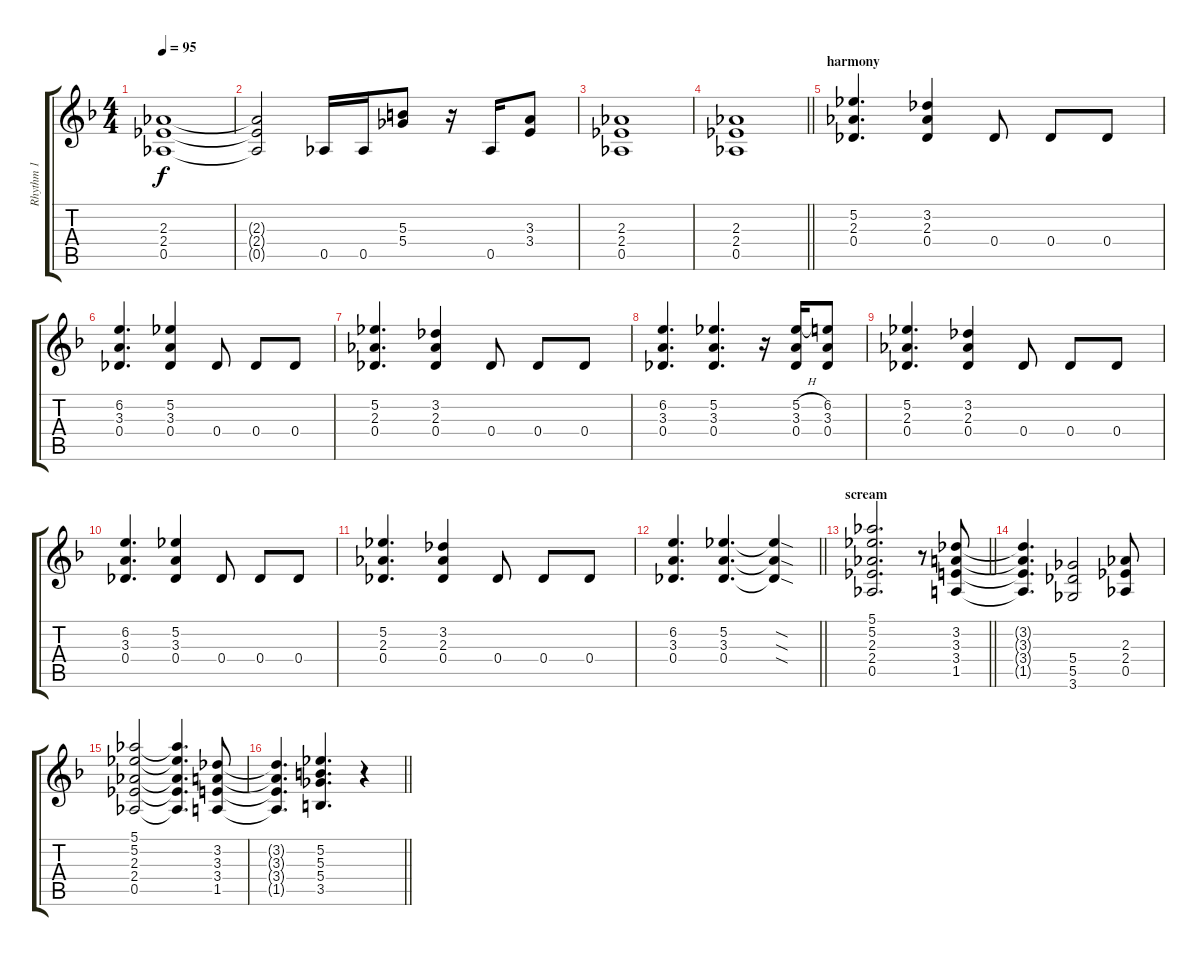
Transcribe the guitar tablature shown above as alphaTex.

\track ("Rhythm 1" "Rhythm 1") {instrument distortionguitar}
\staff {score tabs}
\tuning (Eb4 Bb3 Gb3 Db3 Ab2 Eb2) {hide}
\ts (4 4)
\tempo 95
\clef g2
\ks dminor
(2.3 2.4 0.5).1{dy f} |
(2.3{t} 2.4{t} 0.5{t}).2 0.5.16 0.5.16 (5.3 5.4).8 r.16 0.5.16 (3.3 3.4).8 |
(2.3 2.4 0.5).1 |
\barLineRight lightlight
(2.3 2.4 0.5).1 |
\section ("" "harmony ")
(5.2 2.3 0.4).4{d} (3.2 2.3 0.4).4 0.4.8 0.4.8 0.4.8 |
(6.2 3.3 0.4).4{d} (5.2 3.3 0.4).4 0.4.8 0.4.8 0.4.8 |
(5.2 2.3 0.4).4{d} (3.2 2.3 0.4).4 0.4.8 0.4.8 0.4.8 |
(6.2 3.3 0.4).4{d} (5.2 3.3 0.4).4{d} r.16 (5.2{h} 3.3 0.4).16 (6.2 3.3 0.4).8 |
(5.2 2.3 0.4).4{d} (3.2 2.3 0.4).4 0.4.8 0.4.8 0.4.8 |
(6.2 3.3 0.4).4{d} (5.2 3.3 0.4).4 0.4.8 0.4.8 0.4.8 |
(5.2 2.3 0.4).4{d} (3.2 2.3 0.4).4 0.4.8 0.4.8 0.4.8 |
\barLineRight lightlight
(6.2 3.3 0.4).4{d} (5.2 3.3 0.4).4{d} (5.2{sod t} 3.3{sod t} 0.4{sod t}).4 |
\section ("" "scream")
\barLineRight lightlight
(5.1 5.2 2.3 2.4 0.5).2{d} r.8 (3.2 3.3 3.4 1.5).8 |
(3.2{t} 3.3{t} 3.4{t} 1.5{t}).4{d} (5.4 5.5 3.6).2 (2.3 2.4 0.5).8 |
(5.1 5.2 2.3 2.4 0.5).2 (5.1{t} 5.2{t} 2.3{t} 2.4{t} 0.5{t}).4{d} (3.2 3.3 3.4 1.5).8 |
\barLineRight lightlight
(3.2{t} 3.3{t} 3.4{t} 1.5{t}).4{d} (5.2 5.3 5.4 3.5).4{d} r.4
